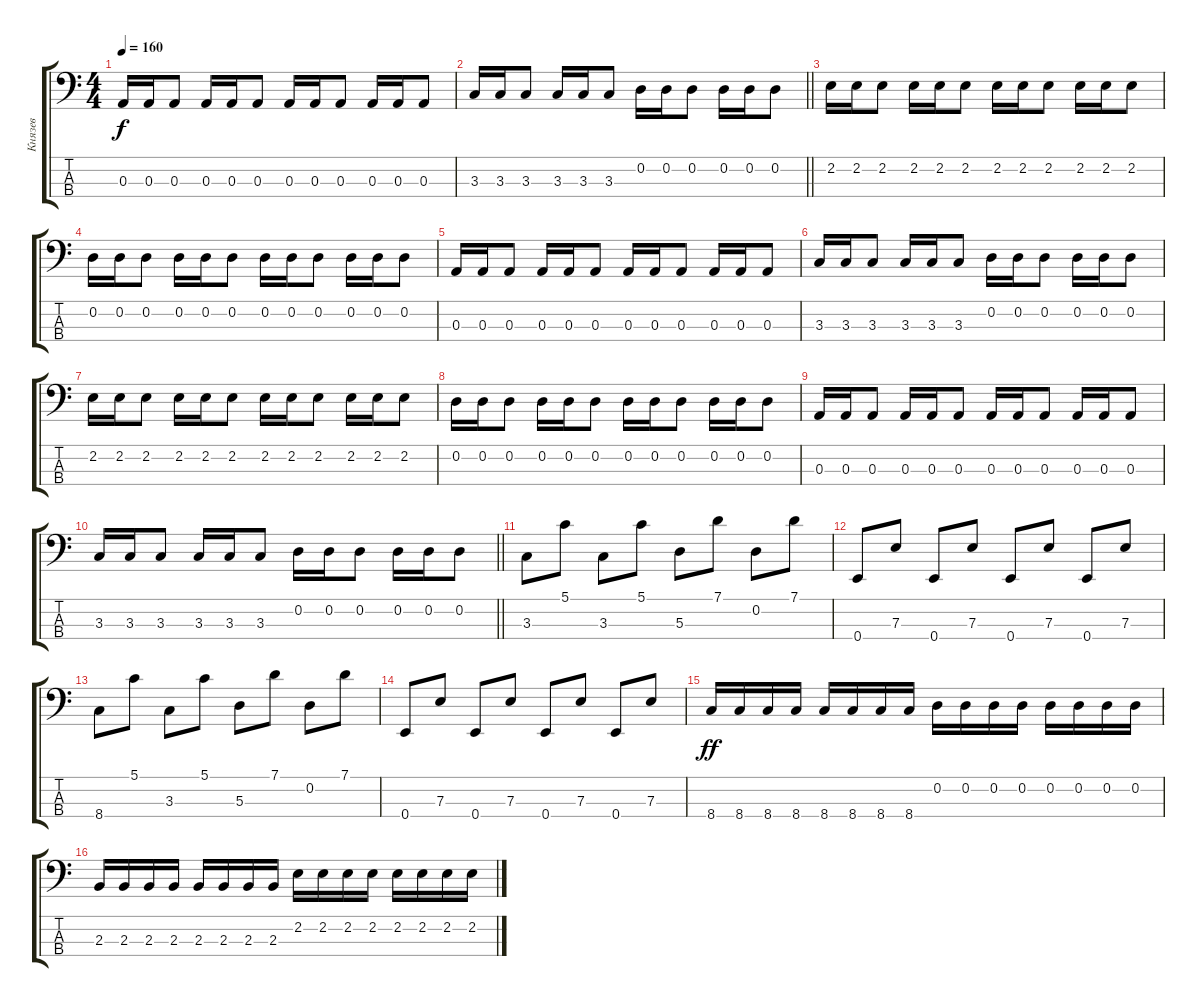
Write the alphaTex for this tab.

\track ("Князев" "Князев") {instrument electricbasspick}
\staff {score tabs}
\tuning (G2 D2 A1 E1) {hide}
\ts (4 4)
\tempo 160
\clef f4
\ks c
0.3.16{dy f} 0.3.16 0.3.8 0.3.16 0.3.16 0.3.8 0.3.16 0.3.16 0.3.8 0.3.16 0.3.16 0.3.8 |
\barLineRight lightlight
3.3.16 3.3.16 3.3.8 3.3.16 3.3.16 3.3.8 0.2.16 0.2.16 0.2.8 0.2.16 0.2.16 0.2.8 |
\section ("" "")
2.2.16 2.2.16 2.2.8 2.2.16 2.2.16 2.2.8 2.2.16 2.2.16 2.2.8 2.2.16 2.2.16 2.2.8 |
0.2.16 0.2.16 0.2.8 0.2.16 0.2.16 0.2.8 0.2.16 0.2.16 0.2.8 0.2.16 0.2.16 0.2.8 |
0.3.16 0.3.16 0.3.8 0.3.16 0.3.16 0.3.8 0.3.16 0.3.16 0.3.8 0.3.16 0.3.16 0.3.8 |
3.3.16 3.3.16 3.3.8 3.3.16 3.3.16 3.3.8 0.2.16 0.2.16 0.2.8 0.2.16 0.2.16 0.2.8 |
2.2.16 2.2.16 2.2.8 2.2.16 2.2.16 2.2.8 2.2.16 2.2.16 2.2.8 2.2.16 2.2.16 2.2.8 |
0.2.16 0.2.16 0.2.8 0.2.16 0.2.16 0.2.8 0.2.16 0.2.16 0.2.8 0.2.16 0.2.16 0.2.8 |
0.3.16 0.3.16 0.3.8 0.3.16 0.3.16 0.3.8 0.3.16 0.3.16 0.3.8 0.3.16 0.3.16 0.3.8 |
\barLineRight lightlight
3.3.16 3.3.16 3.3.8 3.3.16 3.3.16 3.3.8 0.2.16 0.2.16 0.2.8 0.2.16 0.2.16 0.2.8 |
3.3.8 5.1.8 3.3.8 5.1.8 5.3.8 7.1.8 0.2.8 7.1.8 |
0.4.8 7.3.8 0.4.8 7.3.8 0.4.8 7.3.8 0.4.8 7.3.8 |
8.4.8 5.1.8 3.3.8 5.1.8 5.3.8 7.1.8 0.2.8 7.1.8 |
0.4.8 7.3.8 0.4.8 7.3.8 0.4.8 7.3.8 0.4.8 7.3.8 |
8.4.16{dy ff} 8.4.16 8.4.16 8.4.16 8.4.16 8.4.16 8.4.16 8.4.16 0.2.16 0.2.16 0.2.16 0.2.16 0.2.16 0.2.16 0.2.16 0.2.16 |
2.3.16 2.3.16 2.3.16 2.3.16 2.3.16 2.3.16 2.3.16 2.3.16 2.2.16 2.2.16 2.2.16 2.2.16 2.2.16 2.2.16 2.2.16 2.2.16
